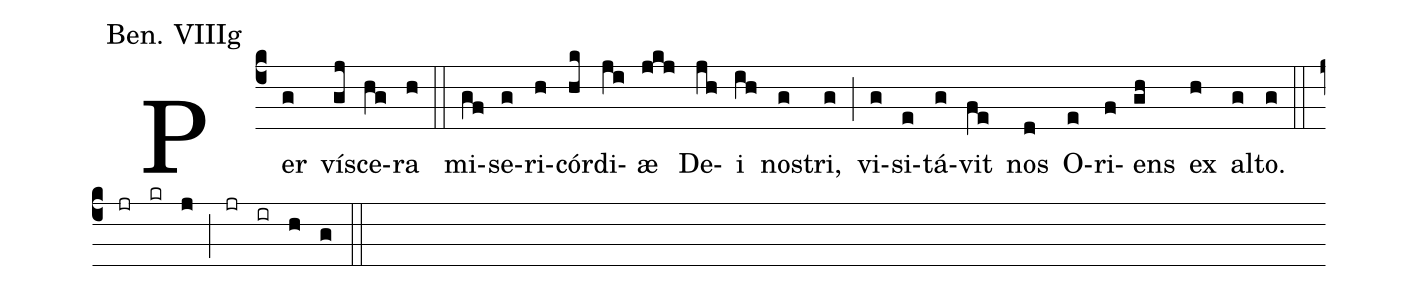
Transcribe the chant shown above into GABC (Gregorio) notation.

annotation: Ben. VIIIg;
%%
(c4) Per(g) ví(gj)sce(hg)ra(h) (::) mi(gf)se(g)ri(h)cór(hk)di(ji)æ(jkj) De(jh)i(ih) no(g)stri,(g) (;) vi(g)si(e)tá(g)vit(fe) nos(d) O(e)ri(f)ens(gh) ex(h) al(g)to.(g) (::) (jr)(kr)(j)(;)(jr)(ir)(h)(g)(::)
